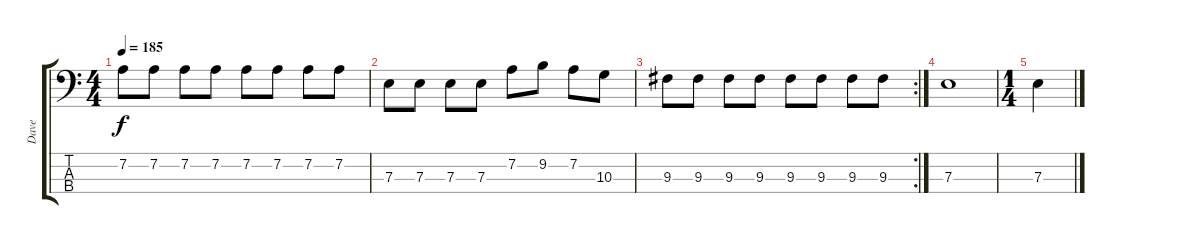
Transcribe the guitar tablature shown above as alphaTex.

\track ("Dave" "Dave") {instrument electricbassfinger}
\staff {score tabs}
\tuning (G2 D2 A1 E1) {hide}
\ts (4 4)
\tempo 185
\clef f4
\ks c
7.2.8{dy f} 7.2.8 7.2.8 7.2.8 7.2.8 7.2.8 7.2.8 7.2.8 |
7.3.8 7.3.8 7.3.8 7.3.8 7.2.8 9.2.8 7.2.8 10.3.8 |
\rc 2
9.3.8 9.3.8 9.3.8 9.3.8 9.3.8 9.3.8 9.3.8 9.3.8 |
7.3.1 |
\ts (1 4)
7.3.4
